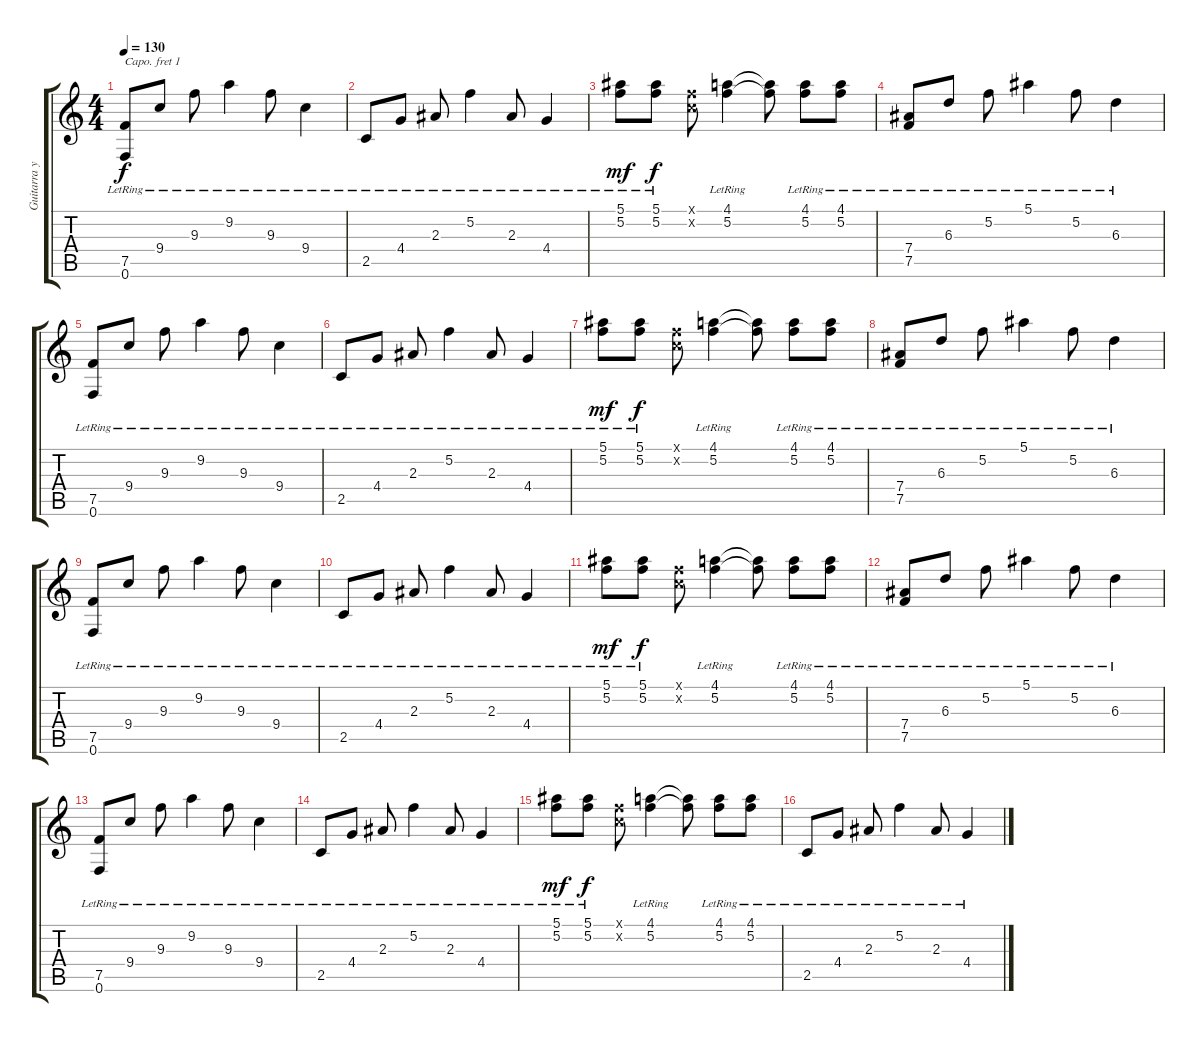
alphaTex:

\track ("Guitarra y Rellenos" "Guitarra y") {instrument electricguitarmuted}
\staff {score tabs}
\capo 1
\tuning (E4 B3 G3 D3 A2 E2) {hide}
\ts (4 4)
\tempo 130
\clef g2
\ks c
(7.5{lr} 0.6{lr}).8{dy f} 9.4{lr}.8 9.3{lr}.8 9.2{lr}.4 9.3{lr}.8 9.4{lr}.4 |
2.5{lr}.8 4.4{lr}.8 2.3{lr}.8 5.2{lr}.4 2.3{lr}.8 4.4{lr}.4 |
(5.1{lr} 5.2{lr}).8{dy mf} (5.1{lr} 5.2{lr}).8{dy f} (0.1{x} 0.2{x}).8 (4.1{lr} 5.2{lr}).4 (4.1{t} 5.2{t}).8 (4.1{lr} 5.2{lr}).8 (4.1{lr} 5.2{lr}).8 |
(7.4{lr} 7.5{lr}).8{volume 16 instrument brightacousticpiano} 6.3{lr}.8 5.2{lr}.8 5.1{lr}.4 5.2{lr}.8 6.3{lr}.4 |
(7.5{lr} 0.6{lr}).8 9.4{lr}.8 9.3{lr}.8 9.2{lr}.4 9.3{lr}.8 9.4{lr}.4 |
2.5{lr}.8 4.4{lr}.8 2.3{lr}.8 5.2{lr}.4 2.3{lr}.8 4.4{lr}.4 |
(5.1{lr} 5.2{lr}).8{dy mf} (5.1{lr} 5.2{lr}).8{dy f} (0.1{x} 0.2{x}).8 (4.1{lr} 5.2{lr}).4 (4.1{t} 5.2{t}).8 (4.1{lr} 5.2{lr}).8 (4.1{lr} 5.2{lr}).8 |
(7.4{lr} 7.5{lr}).8{volume 16 instrument brightacousticpiano} 6.3{lr}.8 5.2{lr}.8 5.1{lr}.4 5.2{lr}.8 6.3{lr}.4 |
(7.5{lr} 0.6{lr}).8 9.4{lr}.8 9.3{lr}.8 9.2{lr}.4 9.3{lr}.8 9.4{lr}.4 |
2.5{lr}.8 4.4{lr}.8 2.3{lr}.8 5.2{lr}.4 2.3{lr}.8 4.4{lr}.4 |
(5.1{lr} 5.2{lr}).8{dy mf} (5.1{lr} 5.2{lr}).8{dy f} (0.1{x} 0.2{x}).8 (4.1{lr} 5.2{lr}).4 (4.1{t} 5.2{t}).8 (4.1{lr} 5.2{lr}).8 (4.1{lr} 5.2{lr}).8 |
(7.4{lr} 7.5{lr}).8{volume 16 instrument brightacousticpiano} 6.3{lr}.8 5.2{lr}.8 5.1{lr}.4 5.2{lr}.8 6.3{lr}.4 |
(7.5{lr} 0.6{lr}).8 9.4{lr}.8 9.3{lr}.8 9.2{lr}.4 9.3{lr}.8 9.4{lr}.4 |
2.5{lr}.8 4.4{lr}.8 2.3{lr}.8 5.2{lr}.4 2.3{lr}.8 4.4{lr}.4 |
(5.1{lr} 5.2{lr}).8{dy mf} (5.1{lr} 5.2{lr}).8{dy f} (0.1{x} 0.2{x}).8 (4.1{lr} 5.2{lr}).4 (4.1{t} 5.2{t}).8 (4.1{lr} 5.2{lr}).8 (4.1{lr} 5.2{lr}).8 |
2.5{lr}.8 4.4{lr}.8 2.3{lr}.8 5.2{lr}.4 2.3{lr}.8 4.4{lr}.4
